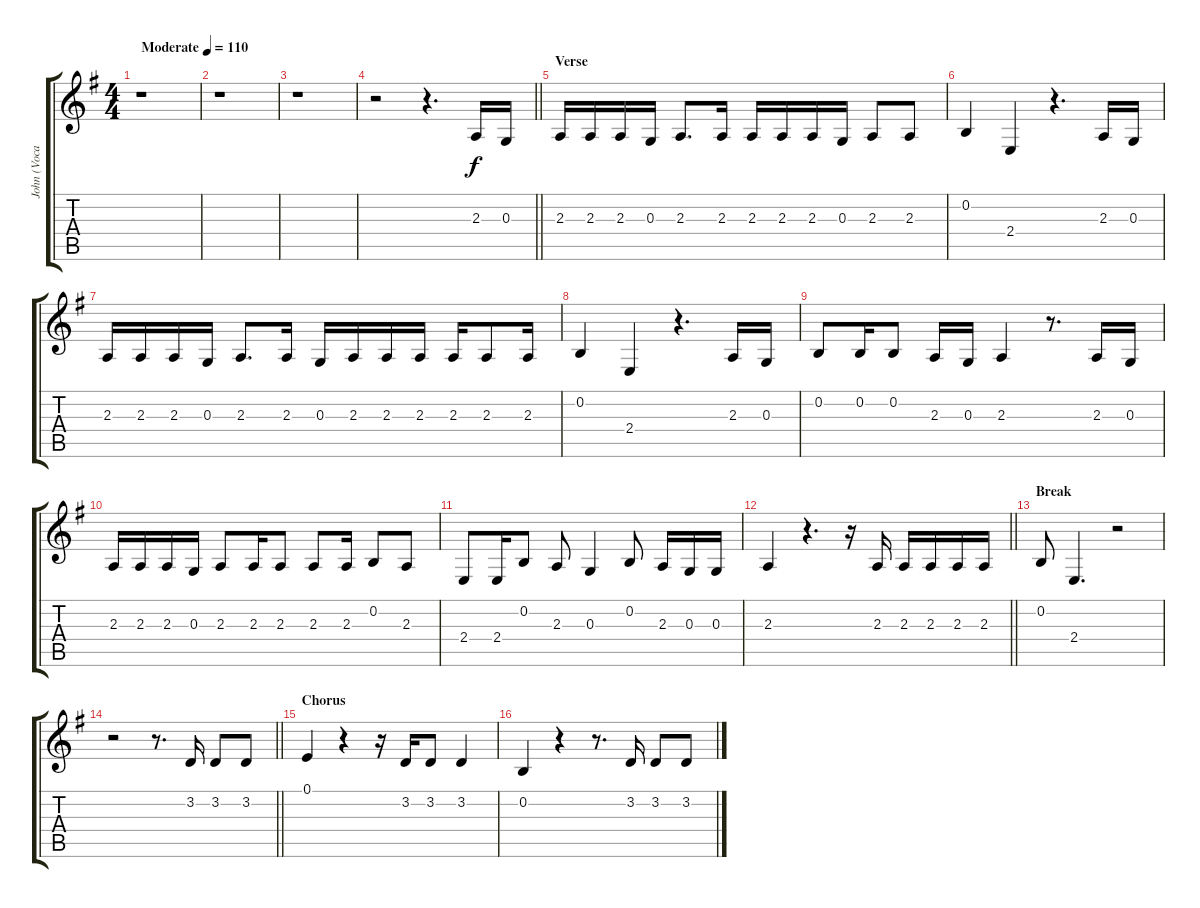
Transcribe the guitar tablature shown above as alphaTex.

\track ("John (Vocals)" "John (Voca") {instrument lead2sawtooth}
\staff {score tabs}
\tuning (E4 B3 G3 D3 A2 E2) {hide}
\ts (4 4)
\tempo (110 "Moderate")
\clef g2
\ks g
r.1{dy f instrument lead2sawtooth} |
r.1 |
r.1 |
\barLineRight lightlight
r.2 r.4{d} 2.3.16 0.3.16 |
\section ("" "Verse")
2.3.16 2.3.16 2.3.16 0.3.16 2.3.8{d} 2.3.16 2.3.16 2.3.16 2.3.16 0.3.16 2.3.8 2.3.8 |
0.2.4 2.4.4 r.4{d} 2.3.16 0.3.16 |
2.3.16 2.3.16 2.3.16 0.3.16 2.3.8{d} 2.3.16 0.3.16 2.3.16 2.3.16 2.3.16 2.3.16 2.3.8 2.3.16 |
0.2.4 2.4.4 r.4{d} 2.3.16 0.3.16 |
0.2.8 0.2.16 0.2.8 2.3.16 0.3.16 2.3.4 r.8{d} 2.3.16 0.3.16 |
2.3.16 2.3.16 2.3.16 0.3.16 2.3.8 2.3.16 2.3.8 2.3.8 2.3.16 0.2.8 2.3.8 |
2.4.8 2.4.16 0.2.8 2.3.8 0.3.4 0.2.8 2.3.16 0.3.16 0.3.16 |
\barLineRight lightlight
2.3.4 r.4{d} r.16 2.3.16 2.3.16 2.3.16 2.3.16 2.3.16 |
\section ("" "Break")
0.2.8 2.4.4{d} r.2 |
\barLineRight lightlight
r.2 r.8{d} 3.2.16 3.2.8 3.2.8 |
\section ("" "Chorus")
0.1.4 r.4 r.16 3.2.16 3.2.8 3.2.4 |
0.2.4 r.4 r.8{d} 3.2.16 3.2.8 3.2.8
